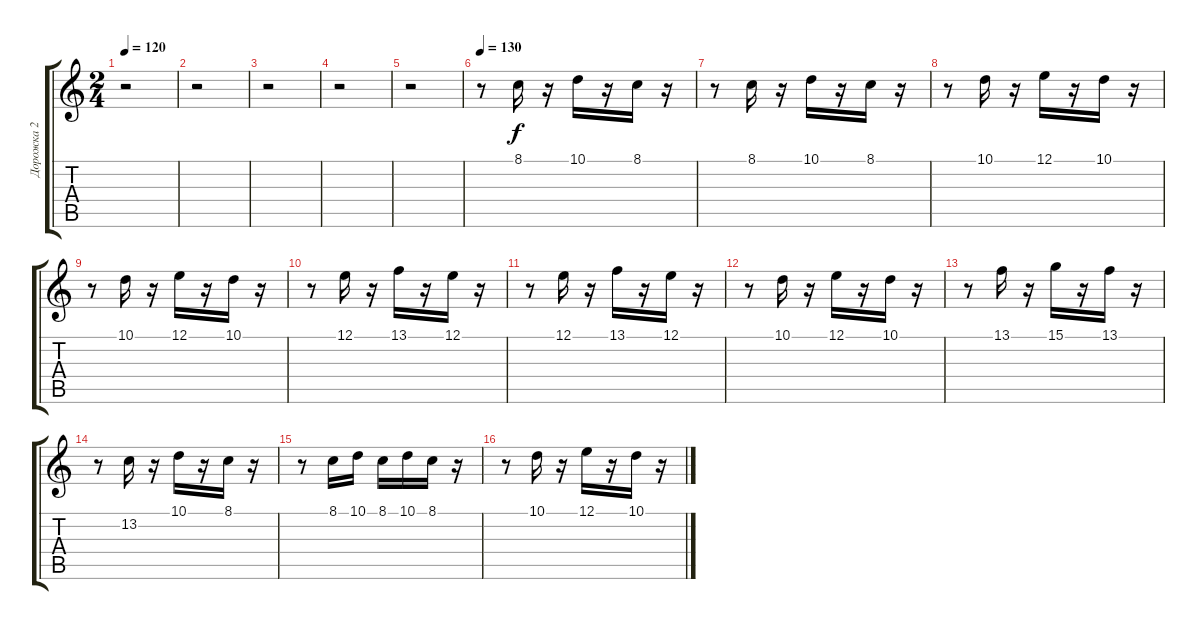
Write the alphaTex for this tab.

\track ("Дорожка 2" "Дорожка 2") {instrument tangoaccordion}
\staff {score tabs}
\tuning (E4 B3 G3 D3 A2 E2) {hide}
\ts (2 4)
\tempo 120
\clef g2
\ks c
r.2{dy f} |
r.2 |
r.2 |
r.2 |
r.2 |
\tempo 130
r.8 8.1.16 r.16 10.1.16 r.16 8.1.16 r.16 |
r.8 8.1.16 r.16 10.1.16 r.16 8.1.16 r.16 |
r.8 10.1.16 r.16 12.1.16 r.16 10.1.16 r.16 |
r.8 10.1.16 r.16 12.1.16 r.16 10.1.16 r.16 |
r.8 12.1.16 r.16 13.1.16 r.16 12.1.16 r.16 |
r.8 12.1.16 r.16 13.1.16 r.16 12.1.16 r.16 |
r.8 10.1.16 r.16 12.1.16 r.16 10.1.16 r.16 |
r.8 13.1.16 r.16 15.1.16 r.16 13.1.16 r.16 |
r.8 13.2.16 r.16 10.1.16 r.16 8.1.16 r.16 |
r.8 8.1.16 10.1.16 8.1.16 10.1.16 8.1.16 r.16 |
r.8 10.1.16 r.16 12.1.16 r.16 10.1.16 r.16
